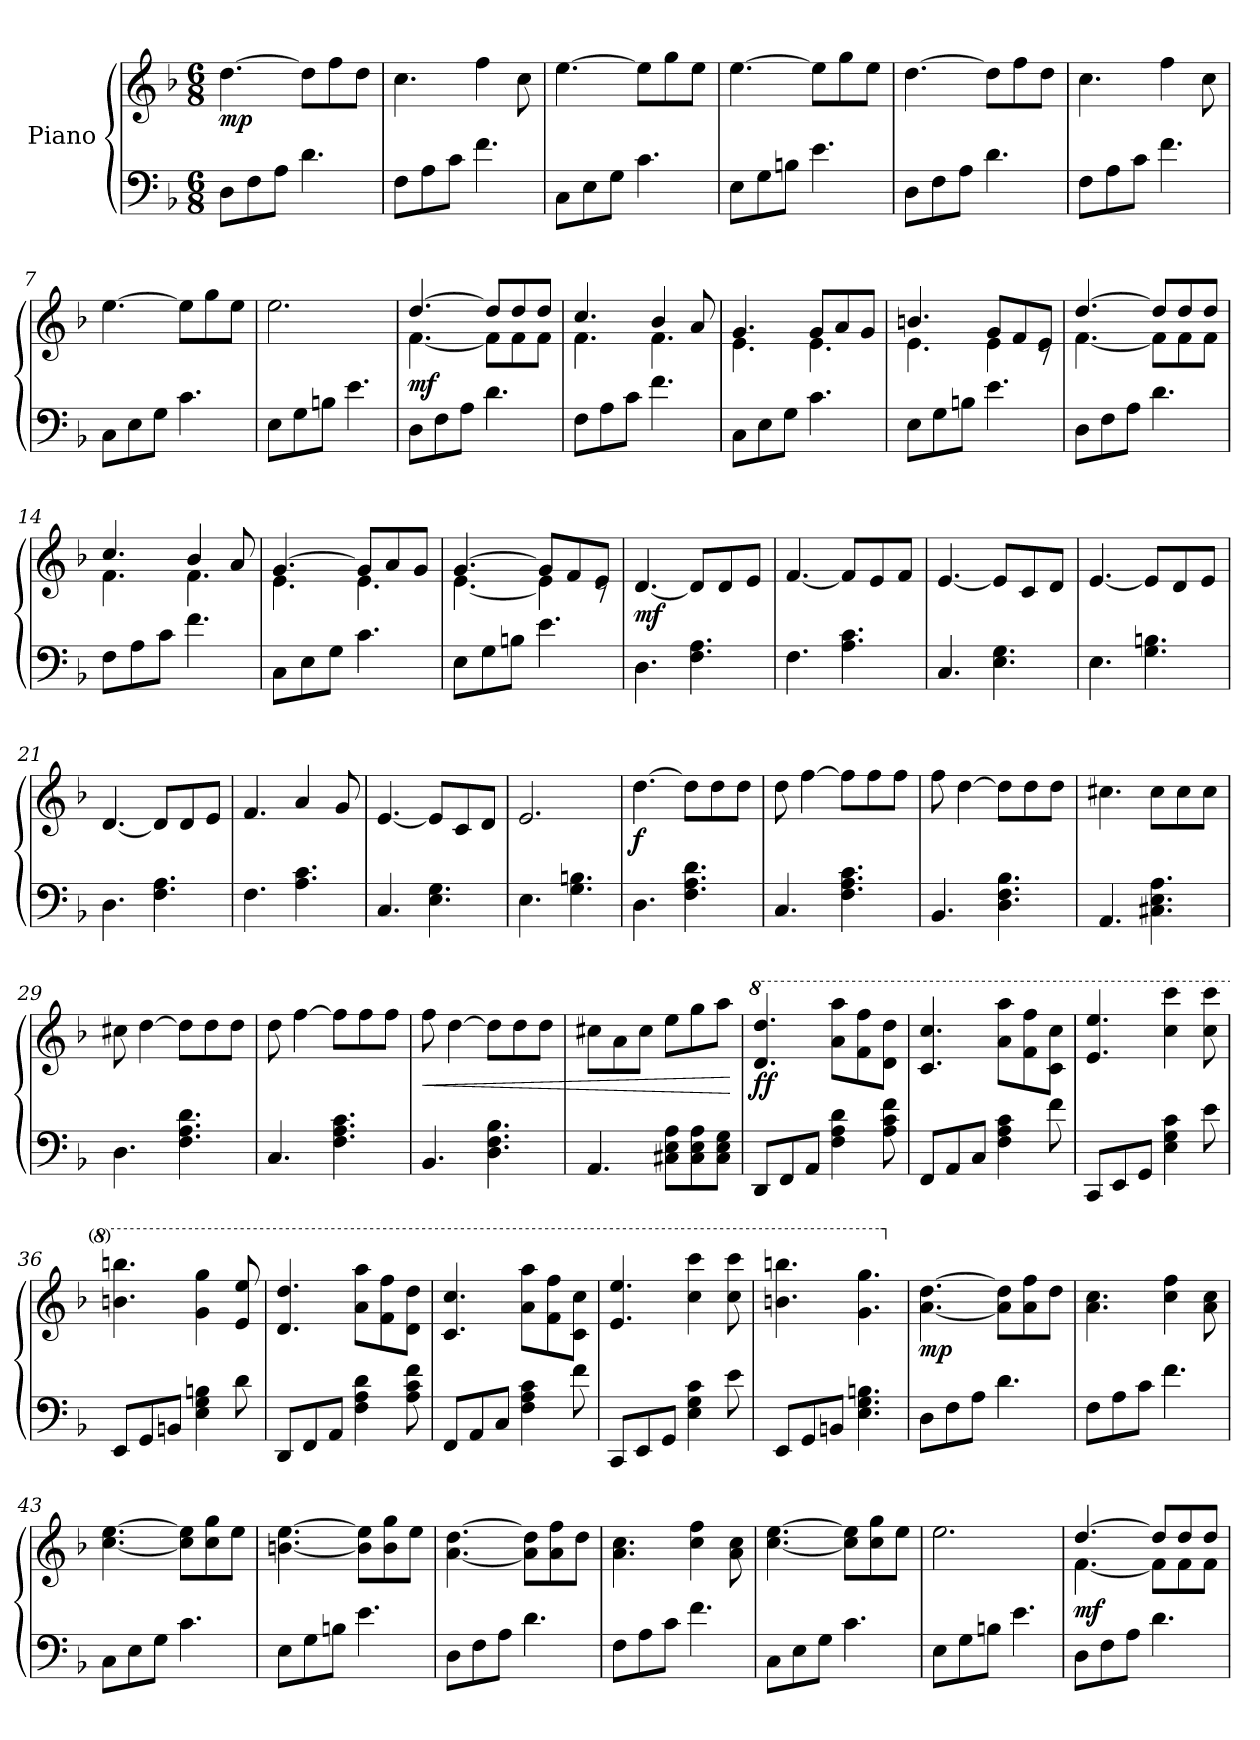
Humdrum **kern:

**kern	**kern	**dynam
*part1	*part1	*part1
*staff2	*staff1	*staff1/2
*I"Piano	*	*
*clefF4	*clefG2	*
*k[b-]	*k[b-]	*
*d:	*d:	*
*M6/8	*M6/8	*
*MM120	*MM120	*
=1	=1	=1
!	!	!LO:DY:b
8D\L	[4.dd\	mp
8F\	.	.
8A\J	.	.
4.d\	8dd\L]	.
.	8ff\	.
.	8dd\J	.
=2	=2	=2
8F\L	4.cc\	.
8A\	.	.
8c\J	.	.
4.f\	4ff\	.
.	8cc\	.
=3	=3	=3
8C\L	[4.ee\	.
8E\	.	.
8G\J	.	.
4.c\	8ee\L]	.
.	8gg\	.
.	8ee\J	.
=4	=4	=4
8E\L	[4.ee\	.
8G\	.	.
8Bn\J	.	.
4.e\	8ee\L]	.
.	8gg\	.
.	8ee\J	.
=5	=5	=5
8D\L	[4.dd\	.
8F\	.	.
8A\J	.	.
4.d\	8dd\L]	.
.	8ff\	.
.	8dd\J	.
=6	=6	=6
8F\L	4.cc\	.
8A\	.	.
8c\J	.	.
4.f\	4ff\	.
.	8cc\	.
!!LO:LB:g=z
=7	=7	=7
8C\L	[4.ee\	.
8E\	.	.
8G\J	.	.
4.c\	8ee\L]	.
.	8gg\	.
.	8ee\J	.
=8	=8	=8
8E\L	2.ee\	.
8G\	.	.
8Bn\J	.	.
4.e\	.	.
=9	=9	=9
*	*^	*
!	!	!	!LO:DY:b
8D\L	[>4.dd/	[<4.f\	mf
8F\	.	.	.
8A\J	.	.	.
4.d\	8dd/L]	8f\L]	.
.	8dd/	8f\	.
.	8dd/J	8f\J	.
=10	=10	=10	=10
8F\L	4.cc/	4.f\	.
8A\	.	.	.
8c\J	.	.	.
4.f\	4b-/	4.f\	.
.	8a/	.	.
=11	=11	=11	=11
8C\L	4.g/	4.e\	.
8E\	.	.	.
8G\J	.	.	.
4.c\	8g/L	4.e\	.
.	8a/	.	.
.	8g/J	.	.
=12	=12	=12	=12
8E\L	4.bn/	4.e\	.
8G\	.	.	.
8Bn\J	.	.	.
4.e\	8g/L	4e\	.
.	8f/	.	.
.	8e/J	8rc	.
!!LO:LB:g=z	!!
=13	=13	=13	=13
8D\L	[>4.dd/	[<4.f\	.
8F\	.	.	.
8A\J	.	.	.
4.d\	8dd/L]	8f\L]	.
.	8dd/	8f\	.
.	8dd/J	8f\J	.
=14	=14	=14	=14
8F\L	4.cc/	4.f\	.
8A\	.	.	.
8c\J	.	.	.
4.f\	4b-/	4.f\	.
.	8a/	.	.
=15	=15	=15	=15
8C\L	[>4.g/	4.e\	.
8E\	.	.	.
8G\J	.	.	.
4.c\	8g/L]	4.e\	.
.	8a/	.	.
.	8g/J	.	.
=16	=16	=16	=16
8E\L	[>4.g/	[<4.e\	.
8G\	.	.	.
8Bn\J	.	.	.
4.e\	8g/L]	4e\]	.
.	8f/	.	.
.	8e/J	8rc	.
=17	=17	=17	=17
!	!	!	!LO:DY:b
*	*v	*v	*
4.D\	[4.d/	mf
4.F\ 4.A\	8d/L]	.
.	8d/	.
.	8e/J	.
=18	=18	=18
4.F\	[4.f/	.
4.A\ 4.c\	8f/L]	.
.	8e/	.
.	8f/J	.
=19	=19	=19
4.C/	[4.e/	.
4.E\ 4.G\	8e/L]	.
.	8c/	.
.	8d/J	.
!!LO:LB:g=z
=20	=20	=20
4.E\	[4.e/	.
4.G\ 4.Bn\	8e/L]	.
.	8d/	.
.	8e/J	.
=21	=21	=21
4.D\	[4.d/	.
4.F\ 4.A\	8d/L]	.
.	8d/	.
.	8e/J	.
=22	=22	=22
4.F\	4.f/	.
4.A\ 4.c\	4a/	.
.	8g/	.
=23	=23	=23
4.C/	[4.e/	.
4.E\ 4.G\	8e/L]	.
.	8c/	.
.	8d/J	.
=24	=24	=24
4.E\	2.e/	.
4.G\ 4.Bn\	.	.
=25	=25	=25
!	!	!LO:DY:b
4.D\	[4.dd\	f
4.F\ 4.A\ 4.d\	8dd\L]	.
.	8dd\	.
.	8dd\J	.
=26	=26	=26
4.C/	8dd\	.
.	[4ff\	.
4.F\ 4.A\ 4.c\	8ff\L]	.
.	8ff\	.
.	8ff\J	.
!!LO:PB:g=z
=27	=27	=27
4.BB-/	8ff\	.
.	[4dd\	.
4.D\ 4.F\ 4.B-\	8dd\L]	.
.	8dd\	.
.	8dd\J	.
=28	=28	=28
4.AA/	4.cc#X\	.
4.C#X\ 4.E\ 4.A\	8cc#\L	.
.	8cc#\	.
.	8cc#\J	.
=29	=29	=29
4.D\	8cc#X\	.
.	[4dd\	.
4.F\ 4.A\ 4.d\	8dd\L]	.
.	8dd\	.
.	8dd\J	.
=30	=30	=30
4.C/	8dd\	.
.	[4ff\	.
4.F\ 4.A\ 4.c\	8ff\L]	.
.	8ff\	.
.	8ff\J	.
=31	=31	=31
!	!	!LO:HP:b
4.BB-/	8ff\	<
.	[4dd\	.
4.D\ 4.F\ 4.B-\	8dd\L]	.
.	8dd\	.
.	8dd\J	.
=32	=32	=32
4.AA/	8cc#X\L	.
.	8a\	.
.	8cc#\J	.
8C#X\ 8E\ 8A\L	8ee\L	.
8C#\ 8E\ 8A\	8gg\	.
8C#\ 8E\ 8G\J	8aa\J	.
.	.	[
!!LO:LB:g=z
=33	=33	=33
*	*8va	*
!	!	!LO:DY:b
8DD/L	4.dd/ 4.ddd/	ff
8FF/	.	.
8AA/J	.	.
4F\ 4A\ 4d\	8aa\ 8aaa\L	.
.	8ff\ 8fff\	.
8A\ 8c\ 8f\	8dd\ 8ddd\J	.
=34	=34	=34
8FF/L	4.cc/ 4.ccc/	.
8AA/	.	.
8C/J	.	.
4F\ 4A\ 4c\	8aa\ 8aaa\L	.
.	8ff\ 8fff\	.
8f\	8cc\ 8ccc\J	.
=35	=35	=35
8CC/L	4.ee/ 4.eee/	.
8EE/	.	.
8GG/J	.	.
4E\ 4G\ 4c\	4ccc\ 4cccc\	.
8e\	8ccc\ 8cccc\	.
=36	=36	=36
8EE/L	4.bbn\ 4.bbbn\	.
8GG/	.	.
8BBn/J	.	.
4E\ 4G\ 4Bn\	4gg\ 4ggg\	.
8d\	8ee/ 8eee/	.
=37	=37	=37
8DD/L	4.dd/ 4.ddd/	.
8FF/	.	.
8AA/J	.	.
4F\ 4A\ 4d\	8aa\ 8aaa\L	.
.	8ff\ 8fff\	.
8A\ 8c\ 8f\	8dd\ 8ddd\J	.
=38	=38	=38
8FF/L	4.cc/ 4.ccc/	.
8AA/	.	.
8C/J	.	.
4F\ 4A\ 4c\	8aa\ 8aaa\L	.
.	8ff\ 8fff\	.
8f\	8cc\ 8ccc\J	.
!!LO:LB:g=z
=39	=39	=39
8CC/L	4.ee/ 4.eee/	.
8EE/	.	.
8GG/J	.	.
4E\ 4G\ 4c\	4ccc\ 4cccc\	.
8e\	8ccc\ 8cccc\	.
=40	=40	=40
8EE/L	4.bbn\ 4.bbbn\	.
8GG/	.	.
8BBn/J	.	.
4.E\ 4.G\ 4.Bn\	4.gg\ 4.ggg\	.
=41	=41	=41
*	*X8va	*
!	!	!LO:DY:b
8D\L	[4.a\ [4.dd\	mp
8F\	.	.
8A\J	.	.
4.d\	8a\] 8dd\]L	.
.	8a\ 8ff\	.
.	8dd\J	.
=42	=42	=42
8F\L	4.a\ 4.cc\	.
8A\	.	.
8c\J	.	.
4.f\	4cc\ 4ff\	.
.	8a\ 8cc\	.
=43	=43	=43
8C\L	[4.cc\ [4.ee\	.
8E\	.	.
8G\J	.	.
4.c\	8cc\] 8ee\]L	.
.	8cc\ 8gg\	.
.	8ee\J	.
=44	=44	=44
8E\L	[4.bn\ [4.ee\	.
8G\	.	.
8Bn\J	.	.
4.e\	8b\] 8ee\]L	.
.	8b\ 8gg\	.
.	8ee\J	.
!!LO:LB:g=z
=45	=45	=45
8D\L	[4.a\ [4.dd\	.
8F\	.	.
8A\J	.	.
4.d\	8a\] 8dd\]L	.
.	8a\ 8ff\	.
.	8dd\J	.
=46	=46	=46
8F\L	4.a\ 4.cc\	.
8A\	.	.
8c\J	.	.
4.f\	4cc\ 4ff\	.
.	8a\ 8cc\	.
=47	=47	=47
8C\L	[4.cc\ [4.ee\	.
8E\	.	.
8G\J	.	.
4.c\	8cc\] 8ee\]L	.
.	8cc\ 8gg\	.
.	8ee\J	.
=48	=48	=48
8E\L	2.ee\	.
8G\	.	.
8Bn\J	.	.
4.e\	.	.
=49	=49	=49
*	*^	*
!	!	!	!LO:DY:b
8D\L	[>4.dd/	[<4.f\	mf
8F\	.	.	.
8A\J	.	.	.
4.d\	8dd/L]	8f\L]	.
.	8dd/	8f\	.
.	8dd/J	8f\J	.
*	*v	*v	*
=	=	=
*-	*-	*-
